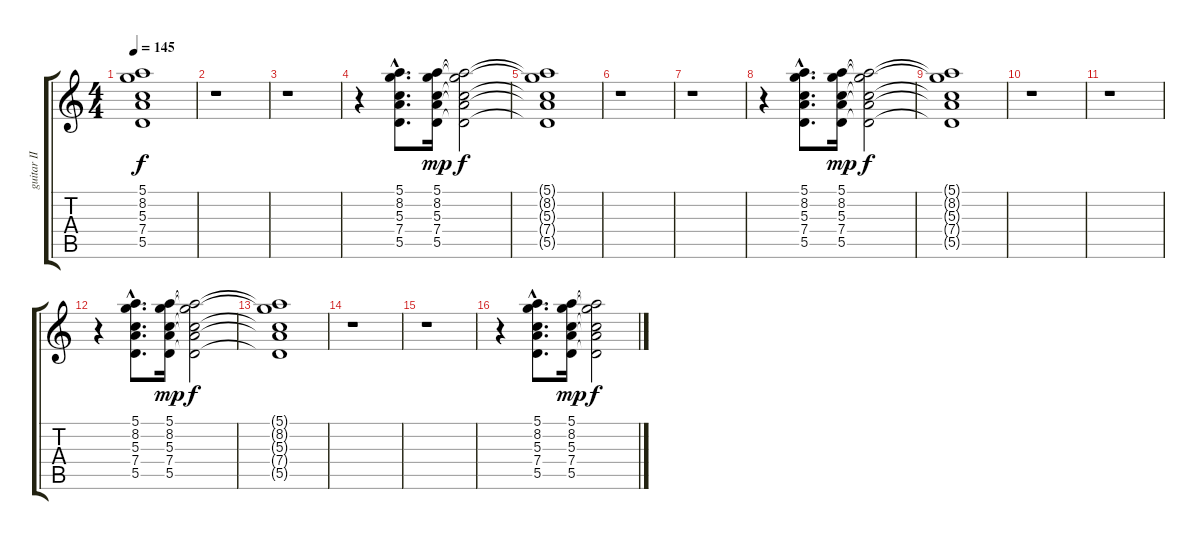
\track ("guitar II" "guitar II") {instrument electricguitarclean}
\staff {score tabs}
\tuning (E4 B3 G3 D3 A2 E2) {hide}
\ts (4 4)
\tempo 145
\clef g2
\ks c
(5.1{t} 8.2{t} 5.3{t} 7.4{t} 5.5{t}).1{dy f} |
r.1 |
r.1 |
r.4 (5.1{hac} 8.2{hac} 5.3{hac} 7.4{hac} 5.5{hac}).8{d} (5.1 8.2 5.3 7.4 5.5).16{dy mp} (5.1{t} 8.2{t} 5.3{t} 7.4{t} 5.5{t}).2{dy f} |
(5.1{t} 8.2{t} 5.3{t} 7.4{t} 5.5{t}).1 |
r.1 |
r.1 |
r.4 (5.1{hac} 8.2{hac} 5.3{hac} 7.4{hac} 5.5{hac}).8{d} (5.1 8.2 5.3 7.4 5.5).16{dy mp} (5.1{t} 8.2{t} 5.3{t} 7.4{t} 5.5{t}).2{dy f} |
(5.1{t} 8.2{t} 5.3{t} 7.4{t} 5.5{t}).1 |
r.1 |
r.1 |
r.4 (5.1{hac} 8.2{hac} 5.3{hac} 7.4{hac} 5.5{hac}).8{d} (5.1 8.2 5.3 7.4 5.5).16{dy mp} (5.1{t} 8.2{t} 5.3{t} 7.4{t} 5.5{t}).2{dy f} |
(5.1{t} 8.2{t} 5.3{t} 7.4{t} 5.5{t}).1 |
r.1 |
r.1 |
r.4 (5.1{hac} 8.2{hac} 5.3{hac} 7.4{hac} 5.5{hac}).8{d} (5.1 8.2 5.3 7.4 5.5).16{dy mp} (5.1{t} 8.2{t} 5.3{t} 7.4{t} 5.5{t}).2{dy f}
